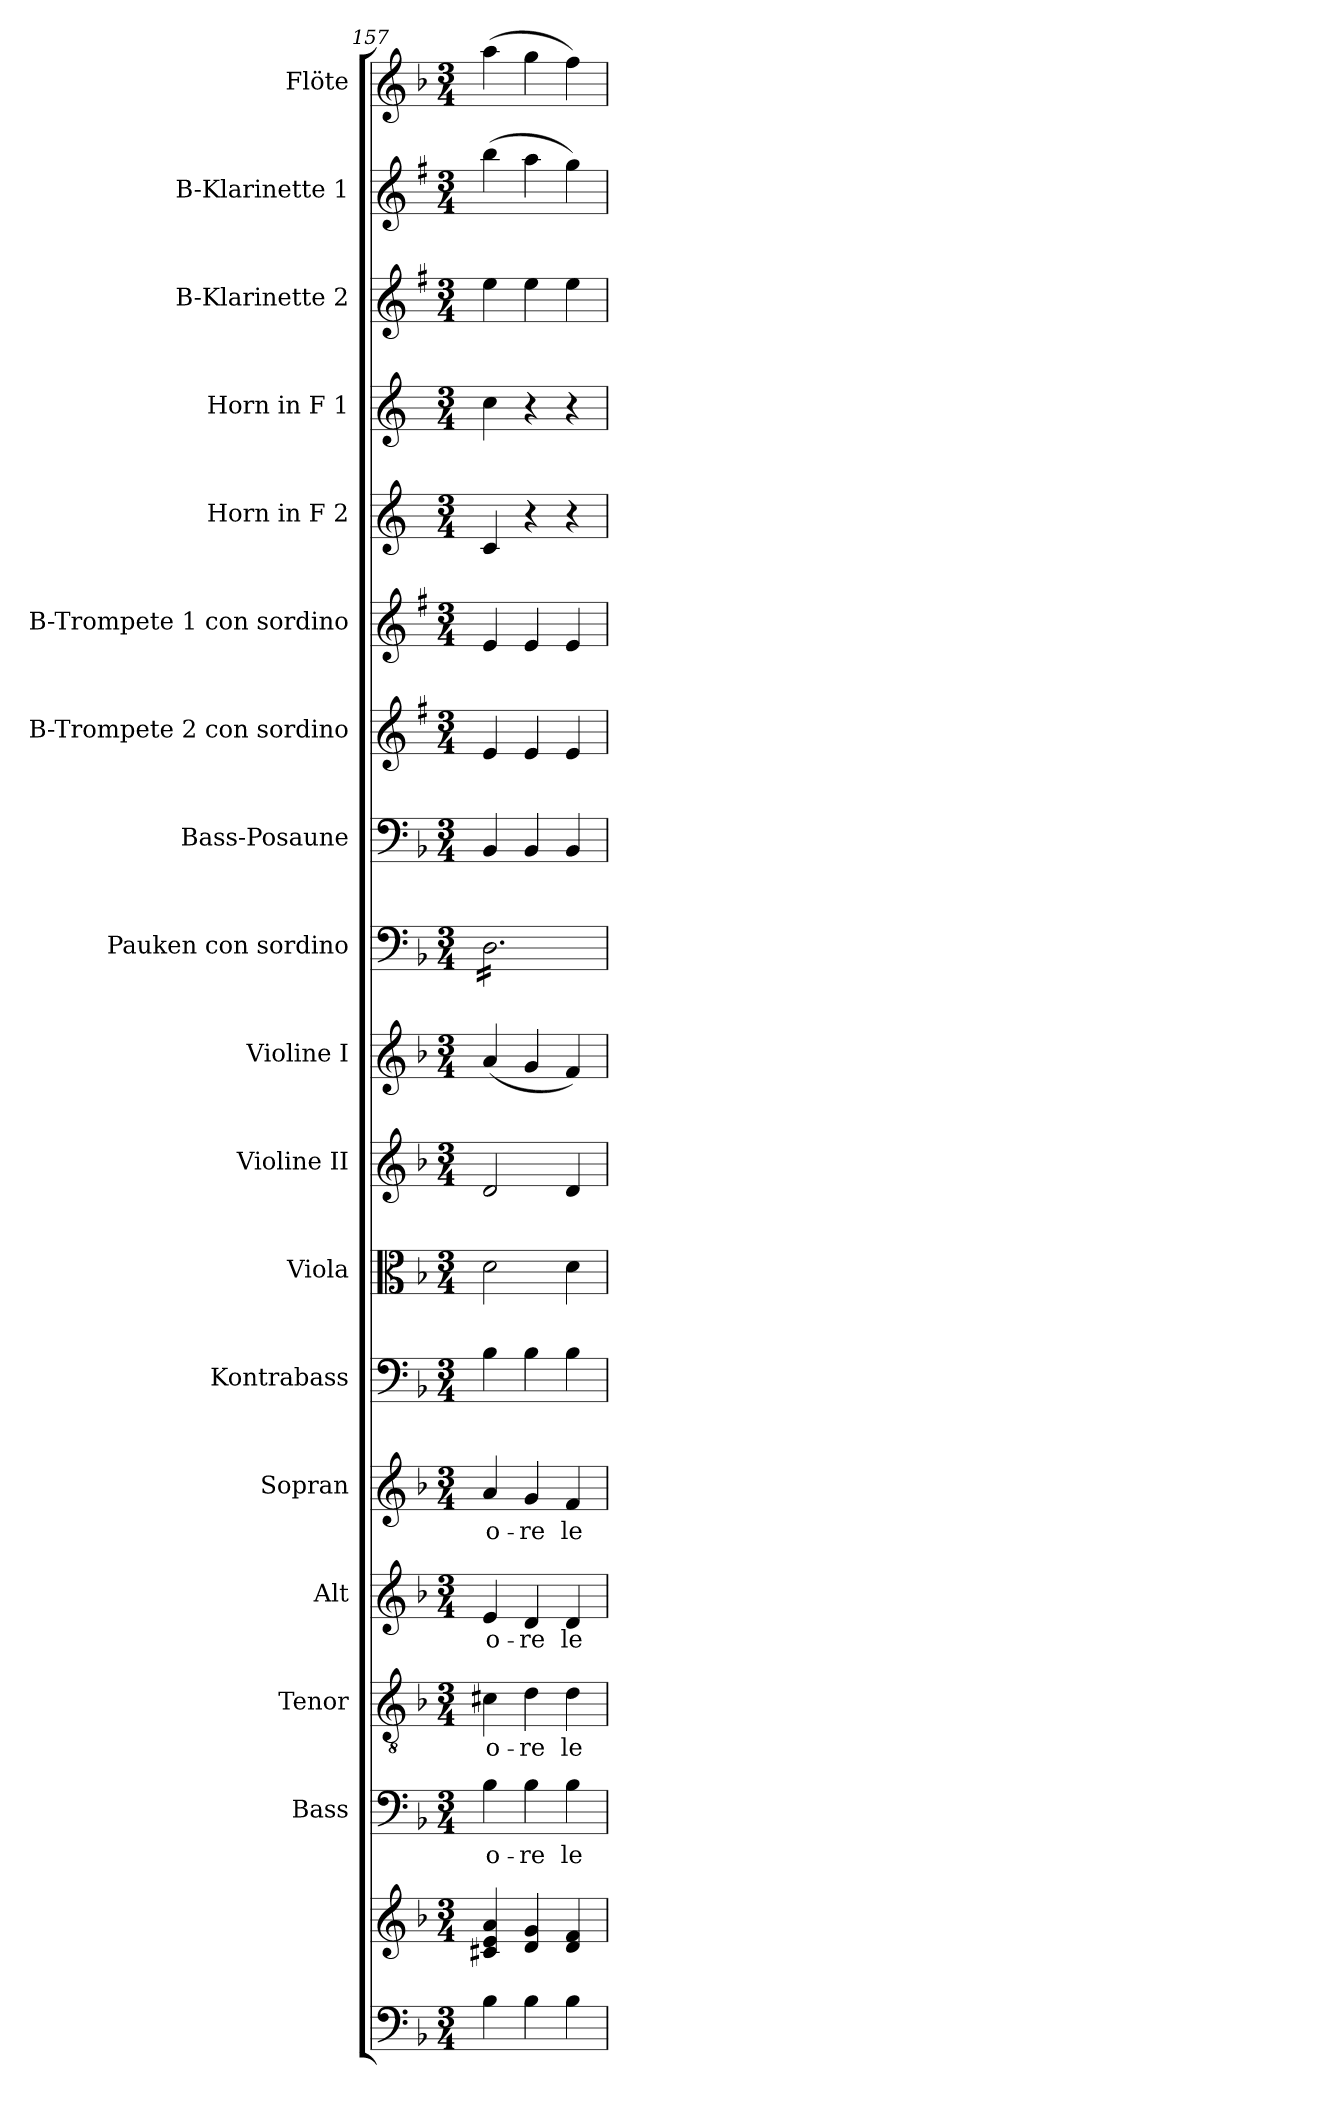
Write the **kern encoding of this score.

**kern	**kern	**kern	**text	**kern	**text	**kern	**text	**kern	**text	**kern	**kern	**kern	**kern	**kern	**kern	**kern	**kern	**kern	**kern	**kern	**kern	**kern
*part18	*part18	*part17	*part17	*part16	*part16	*part15	*part15	*part14	*part14	*part13	*part12	*part11	*part10	*part9	*part8	*part7	*part6	*part5	*part4	*part3	*part2	*part1
*staff19	*staff18	*staff17	*staff17	*staff16	*staff16	*staff15	*staff15	*staff14	*staff14	*staff13	*staff12	*staff11	*staff10	*staff9	*staff8	*staff7	*staff6	*staff5	*staff4	*staff3	*staff2	*staff1
*	*	*I"Bass	*	*I"Tenor	*	*I"Alt	*	*I"Sopran	*	*I"Kontrabass	*I"Viola	*I"Violine II	*I"Violine I	*I"Pauken con sordino	*I"Bass-Posaune	*I"B-Trompete 2 con sordino	*I"B-Trompete 1 con sordino	*I"Horn in F 2	*I"Horn in F 1	*I"B-Klarinette 2	*I"B-Klarinette 1	*I"Flöte
*	*	*I'B.	*	*I'T.	*	*I'A.	*	*I'S.	*	*I'Kb.	*I'Vla.	*I'Vl. II	*I'Vl. I	*I'Pk.	*I'B. Pos.	*I'B Trp. 2	*I'B Trp. 1	*	*	*I'B Kl. 2	*I'B Kl. 1	*I'Fl.
*clefF4	*clefG2	*clefF4	*	*clefGv2	*	*clefG2	*	*clefG2	*	*clefF4	*clefC3	*clefG2	*clefG2	*clefF4	*clefF4	*clefG2	*clefG2	*clefG2	*clefG2	*clefG2	*clefG2	*clefG2
*	*	*	*	*	*	*	*	*	*	*ITrd7c12	*	*	*	*	*	*ITrd1c2	*ITrd1c2	*ITrd4c7	*ITrd4c7	*ITrd1c2	*ITrd1c2	*
*k[b-]	*k[b-]	*k[b-]	*	*k[b-]	*	*k[b-]	*	*k[b-]	*	*k[b-]	*k[b-]	*k[b-]	*k[b-]	*k[b-]	*k[b-]	*k[b-]	*k[b-]	*k[b-]	*k[b-]	*k[b-]	*k[b-]	*k[b-]
*F:	*F:	*F:	*	*F:	*	*F:	*	*F:	*	*F:	*F:	*F:	*F:	*F:	*F:	*F:	*F:	*F:	*F:	*F:	*F:	*F:
*M3/4	*M3/4	*M3/4	*	*M3/4	*	*M3/4	*	*M3/4	*	*M3/4	*M3/4	*M3/4	*M3/4	*M3/4	*M3/4	*M3/4	*M3/4	*M3/4	*M3/4	*M3/4	*M3/4	*M3/4
=157	=157	=157	=157	=157	=157	=157	=157	=157	=157	=157	=157	=157	=157	=157	=157	=157	=157	=157	=157	=157	=157	=157
!	!	!	!LO:LY:b	!	!LO:LY:b	!	!LO:LY:b	!	!LO:LY:b	!	!	!	!	!	!	!	!	!	!	!	!	!
*	*	*	*	*	*	*	*	*	*	*	*	*	*	*tremolo	*	*	*	*	*	*	*	*
4B-\	4c#X/ 4e/ 4a/	4B-\	o-	4c#X\	o-	4e/	o-	4a/	o-	4BB-\	2d\	2d/	(<4a/	16D\LL	4BB-/	4d/	4d/	4F/	4f\	4dd\	(>4aa\	(>4aa\
.	.	.	.	.	.	.	.	.	.	.	.	.	.	16D\	.	.	.	.	.	.	.	.
.	.	.	.	.	.	.	.	.	.	.	.	.	.	16D\	.	.	.	.	.	.	.	.
.	.	.	.	.	.	.	.	.	.	.	.	.	.	16D\	.	.	.	.	.	.	.	.
!	!	!	!LO:LY:b	!	!LO:LY:b	!	!LO:LY:b	!	!LO:LY:b	!	!	!	!	!	!	!	!	!	!	!	!	!
4B-\	4d/ 4g/	4B-\	-re	4d\	-re	4d/	-re	4g/	-re	4BB-\	.	.	4g/	16D\	4BB-/	4d/	4d/	4r	4r	4dd\	4gg\	4gg\
.	.	.	.	.	.	.	.	.	.	.	.	.	.	16D\	.	.	.	.	.	.	.	.
.	.	.	.	.	.	.	.	.	.	.	.	.	.	16D\	.	.	.	.	.	.	.	.
.	.	.	.	.	.	.	.	.	.	.	.	.	.	16D\	.	.	.	.	.	.	.	.
!	!	!	!LO:LY:b	!	!LO:LY:b	!	!LO:LY:b	!	!LO:LY:b	!	!	!	!	!	!	!	!	!	!	!	!	!
4B-\	4d/ 4f/	4B-\	le-	4d\	le-	4d/	le-	4f/	le-	4BB-\	4d\	4d/	4f/)	16D\	4BB-/	4d/	4d/	4r	4r	4dd\	4ff\)	4ff\)
.	.	.	.	.	.	.	.	.	.	.	.	.	.	16D\	.	.	.	.	.	.	.	.
.	.	.	.	.	.	.	.	.	.	.	.	.	.	16D\	.	.	.	.	.	.	.	.
.	.	.	.	.	.	.	.	.	.	.	.	.	.	16D\JJ	.	.	.	.	.	.	.	.
*	*	*	*	*	*	*	*	*	*	*	*	*	*	*Xtremolo	*	*	*	*	*	*	*	*
=	=	=	=	=	=	=	=	=	=	=	=	=	=	=	=	=	=	=	=	=	=	=
*-	*-	*-	*-	*-	*-	*-	*-	*-	*-	*-	*-	*-	*-	*-	*-	*-	*-	*-	*-	*-	*-	*-
